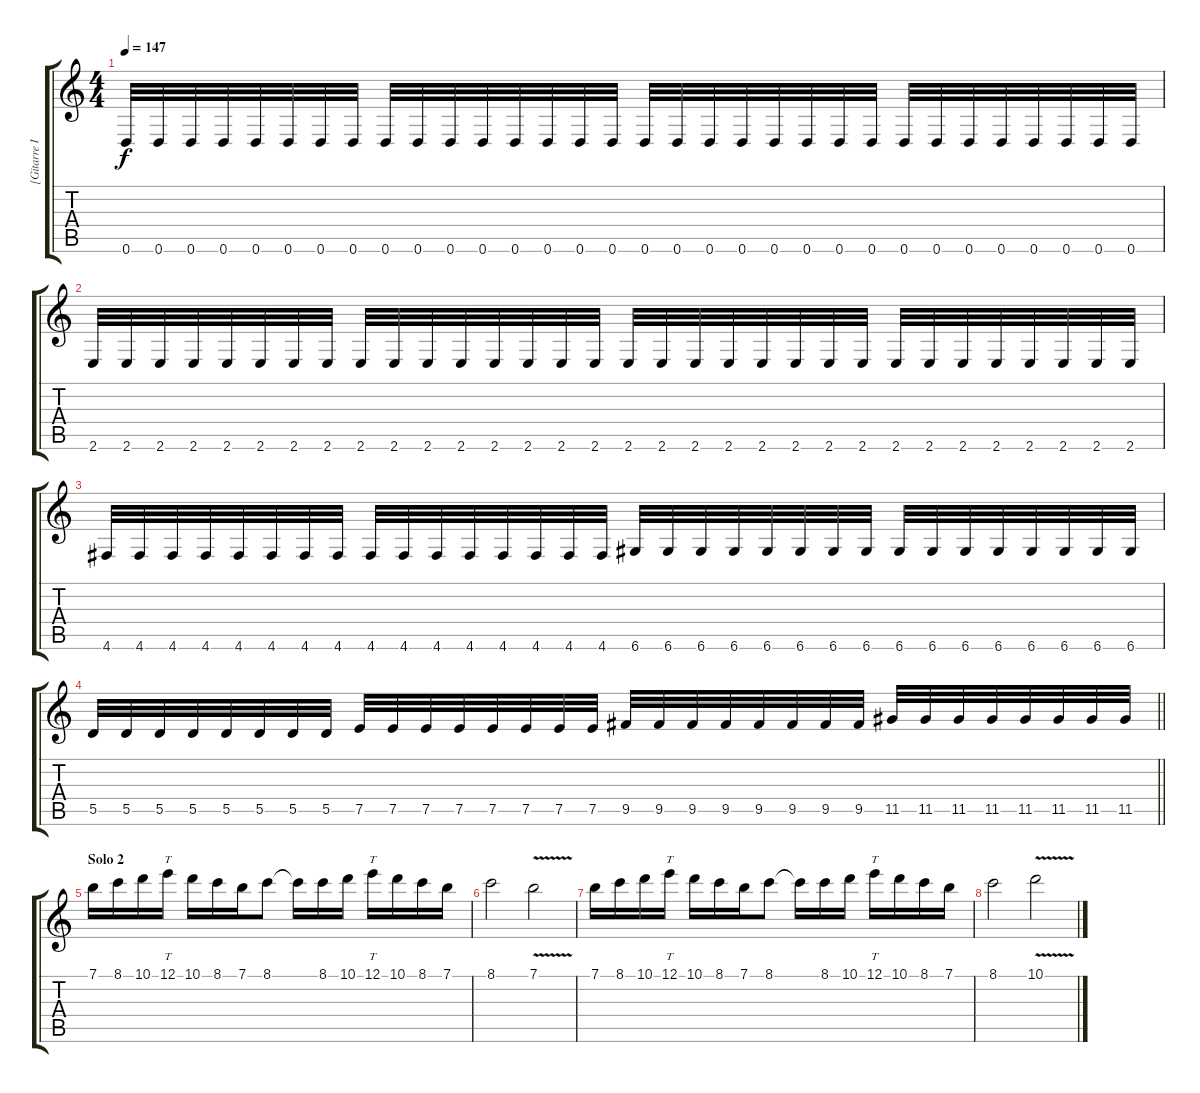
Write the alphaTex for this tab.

\track ("[Gitarre II]" "[Gitarre I") {instrument distortionguitar}
\staff {score tabs}
\tuning (E4 B3 G3 D3 A2 D2) {hide}
\ts (4 4)
\tempo 147
\clef g2
\ks c
0.6.32{dy f volume 16 balance 8 instrument distortionguitar} 0.6.32 0.6.32 0.6.32 0.6.32 0.6.32 0.6.32 0.6.32 0.6.32 0.6.32 0.6.32 0.6.32 0.6.32 0.6.32 0.6.32 0.6.32 0.6.32 0.6.32 0.6.32 0.6.32 0.6.32 0.6.32 0.6.32 0.6.32 0.6.32 0.6.32 0.6.32 0.6.32 0.6.32 0.6.32 0.6.32 0.6.32 |
2.6.32 2.6.32 2.6.32 2.6.32 2.6.32 2.6.32 2.6.32 2.6.32 2.6.32 2.6.32 2.6.32 2.6.32 2.6.32 2.6.32 2.6.32 2.6.32 2.6.32 2.6.32 2.6.32 2.6.32 2.6.32 2.6.32 2.6.32 2.6.32 2.6.32 2.6.32 2.6.32 2.6.32 2.6.32 2.6.32 2.6.32 2.6.32 |
4.6.32 4.6.32 4.6.32 4.6.32 4.6.32 4.6.32 4.6.32 4.6.32 4.6.32 4.6.32 4.6.32 4.6.32 4.6.32 4.6.32 4.6.32 4.6.32 6.6.32 6.6.32 6.6.32 6.6.32 6.6.32 6.6.32 6.6.32 6.6.32 6.6.32 6.6.32 6.6.32 6.6.32 6.6.32 6.6.32 6.6.32 6.6.32 |
\barLineRight lightlight
5.5.32 5.5.32 5.5.32 5.5.32 5.5.32 5.5.32 5.5.32 5.5.32 7.5.32 7.5.32 7.5.32 7.5.32 7.5.32 7.5.32 7.5.32 7.5.32 9.5.32 9.5.32 9.5.32 9.5.32 9.5.32 9.5.32 9.5.32 9.5.32 11.5.32 11.5.32 11.5.32 11.5.32 11.5.32 11.5.32 11.5.32 11.5.32 |
\section ("" "Solo 2")
7.1.16{volume 16 balance 2 instrument distortionguitar} 8.1.16 10.1.16 12.1.16{tt} 10.1.16 8.1.16 7.1.16 8.1.8 8.1{t}.16 8.1.16 10.1.16 12.1.16{tt} 10.1.16 8.1.16 7.1.16 |
8.1.2 7.1{v}.2 |
7.1.16 8.1.16 10.1.16 12.1.16{tt} 10.1.16 8.1.16 7.1.16 8.1.8 8.1{t}.16 8.1.16 10.1.16 12.1.16{tt} 10.1.16 8.1.16 7.1.16 |
8.1.2 10.1{v}.2
